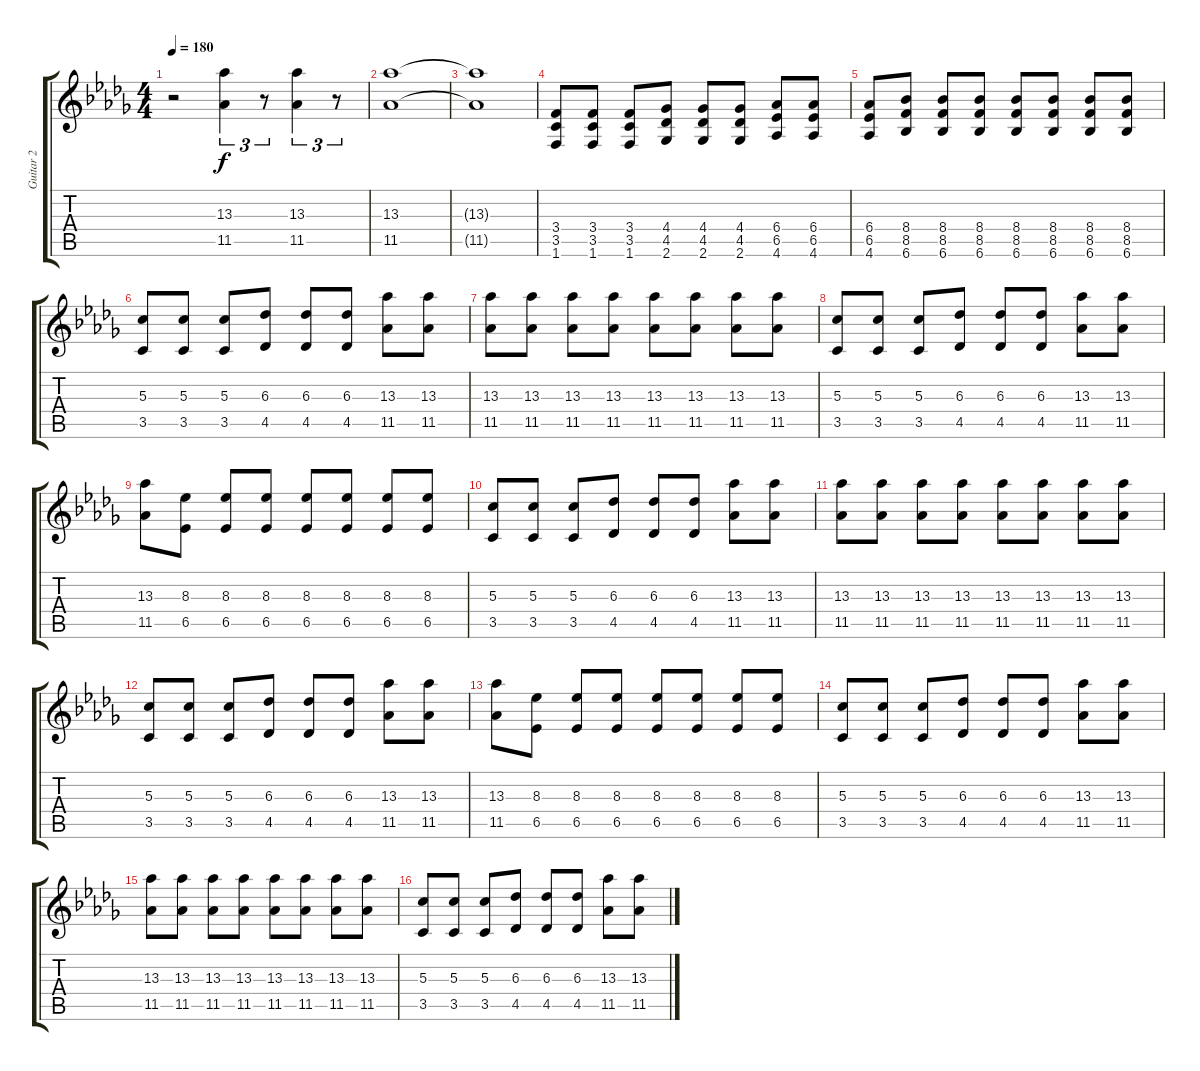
\track ("Guitar 2" "Guitar 2") {instrument distortionguitar}
\staff {score tabs}
\tuning (E4 B3 G3 D3 A2 E2) {hide}
\ts (4 4)
\tempo 180
\clef g2
\ks db
r.2{dy f} (13.3 11.5).4{tu (3 2) volume 9} r.8{tu (3 2)} (13.3 11.5).4{tu (3 2)} r.8{tu (3 2)} |
(13.3 11.5).1{volume 5} |
(13.3{t} 11.5{t}).1 |
(3.4 3.5 1.6).8{volume 13 balance 10 instrument distortionguitar} (3.4 3.5 1.6).8 (3.4 3.5 1.6).8 (4.4 4.5 2.6).8 (4.4 4.5 2.6).8 (4.4 4.5 2.6).8 (6.4 6.5 4.6).8 (6.4 6.5 4.6).8 |
(6.4 6.5 4.6).8 (8.4 8.5 6.6).8 (8.4 8.5 6.6).8 (8.4 8.5 6.6).8 (8.4 8.5 6.6).8 (8.4 8.5 6.6).8 (8.4 8.5 6.6).8 (8.4 8.5 6.6).8 |
(5.3 3.5).8 (5.3 3.5).8 (5.3 3.5).8 (6.3 4.5).8 (6.3 4.5).8 (6.3 4.5).8 (13.3 11.5).8 (13.3 11.5).8 |
(13.3 11.5).8 (13.3 11.5).8 (13.3 11.5).8 (13.3 11.5).8 (13.3 11.5).8 (13.3 11.5).8 (13.3 11.5).8 (13.3 11.5).8 |
(5.3 3.5).8 (5.3 3.5).8 (5.3 3.5).8 (6.3 4.5).8 (6.3 4.5).8 (6.3 4.5).8 (13.3 11.5).8 (13.3 11.5).8 |
(13.3 11.5).8 (8.3 6.5).8 (8.3 6.5).8 (8.3 6.5).8 (8.3 6.5).8 (8.3 6.5).8 (8.3 6.5).8 (8.3 6.5).8 |
(5.3 3.5).8 (5.3 3.5).8 (5.3 3.5).8 (6.3 4.5).8 (6.3 4.5).8 (6.3 4.5).8 (13.3 11.5).8 (13.3 11.5).8 |
(13.3 11.5).8 (13.3 11.5).8 (13.3 11.5).8 (13.3 11.5).8 (13.3 11.5).8 (13.3 11.5).8 (13.3 11.5).8 (13.3 11.5).8 |
(5.3 3.5).8 (5.3 3.5).8 (5.3 3.5).8 (6.3 4.5).8 (6.3 4.5).8 (6.3 4.5).8 (13.3 11.5).8 (13.3 11.5).8 |
(13.3 11.5).8 (8.3 6.5).8 (8.3 6.5).8 (8.3 6.5).8 (8.3 6.5).8 (8.3 6.5).8 (8.3 6.5).8 (8.3 6.5).8 |
(5.3 3.5).8 (5.3 3.5).8 (5.3 3.5).8 (6.3 4.5).8 (6.3 4.5).8 (6.3 4.5).8 (13.3 11.5).8 (13.3 11.5).8 |
(13.3 11.5).8 (13.3 11.5).8 (13.3 11.5).8 (13.3 11.5).8 (13.3 11.5).8 (13.3 11.5).8 (13.3 11.5).8 (13.3 11.5).8 |
(5.3 3.5).8 (5.3 3.5).8 (5.3 3.5).8 (6.3 4.5).8 (6.3 4.5).8 (6.3 4.5).8 (13.3 11.5).8 (13.3 11.5).8
